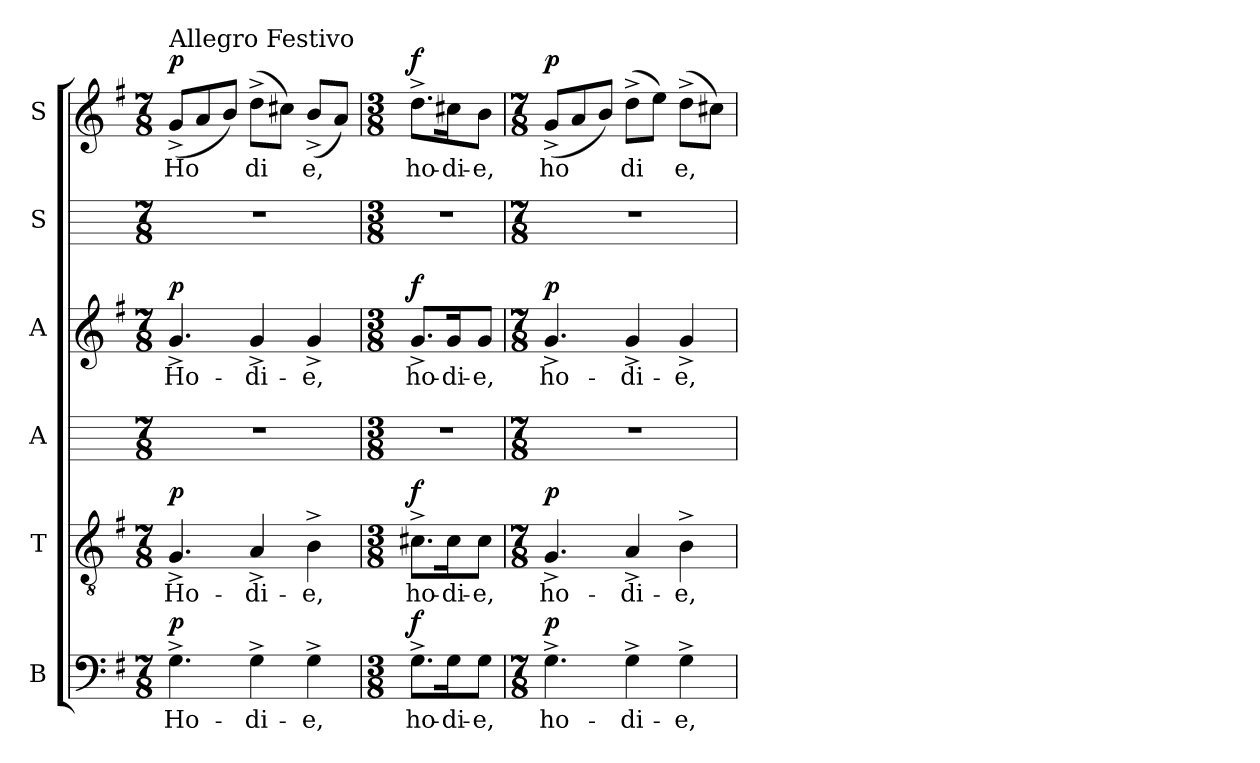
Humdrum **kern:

**kern	**text	**dynam	**kern	**text	**dynam	**kern	**kern	**text	**dynam	**kern	**kern	**text	**dynam
*part6	*part6	*part6	*part5	*part5	*part5	*part4	*part3	*part3	*part3	*part2	*part1	*part1	*part1
*staff6	*staff6	*staff6	*staff5	*staff5	*staff5	*staff4	*staff3	*staff3	*staff3	*staff2	*staff1	*staff1	*staff1
*I"B	*	*	*I"T	*	*	*I"A	*I"A	*	*	*I"S	*I"S	*	*
*I'B	*	*	*I'T	*	*	*I'A	*I'A	*	*	*I'S	*I'S	*	*
!!LO:PB:g=z
*stria5	*	*	*stria5	*	*	*stria5	*stria5	*	*	*stria5	*stria5	*	*
*clefF4	*	*	*clefGv2	*	*	*	*clefG2	*	*	*	*clefG2	*	*
*k[f#]	*	*	*k[f#]	*	*	*k[]	*k[f#]	*	*	*k[]	*k[f#]	*	*
*G:	*	*	*G:	*	*	*C:	*G:	*	*	*C:	*G:	*	*
*M7/8	*	*	*M7/8	*	*	*M7/8	*M7/8	*	*	*M7/8	*M7/8	*	*
=1	=1	=1	=1	=1	=1	=1	=1	=1	=1	=1	=1	=1	=1
!	!	!	!	!	!	!	!	!	!	!	!LO:TX:a:t=Allegro Festivo	!	!
!	!LO:LY:b:cj	!LO:DY:b	!	!LO:LY:b:cj	!LO:DY:b	!	!	!LO:LY:b:cj	!LO:DY:b	!	!	!LO:LY:b:cj	!LO:DY:b
4.G^>\	Ho-	p	4.G^>/	Ho-	p	2..r	4.g^>/	Ho-	p	2..r	(<8g^>/L	Ho-	p
!	!	!	!	!	!	!	!	!	!	!	!	!LO:LY:b:cj	!
.	.	.	.	.	.	.	.	.	.	.	8a/	--	.
!	!	!	!	!	!	!	!	!	!	!	!	!LO:LY:b:cj	!
.	.	.	.	.	.	.	.	.	.	.	8b/J)	--	.
!	!LO:LY:b:cj	!	!	!LO:LY:b:cj	!	!	!	!LO:LY:b:cj	!	!	!	!LO:LY:b:cj	!
4G^>\	-di-	.	4A^>/	-di-	.	.	4g^>/	-di-	.	.	(>8dd^>\L	-di-	.
!	!	!	!	!	!	!	!	!	!	!	!	!LO:LY:b:cj	!
.	.	.	.	.	.	.	.	.	.	.	8cc#X\J)	--	.
!	!LO:LY:b:cj	!	!	!LO:LY:b:cj	!	!	!	!LO:LY:b:cj	!	!	!	!LO:LY:b:cj	!
4G^>\	-e,	.	4B^>\	-e,	.	.	4g^>/	-e,	.	.	(<8b^>/L	-e,	.
!	!	!	!	!	!	!	!	!	!	!	!	!LO:LY:b:cj	!
.	.	.	.	.	.	.	.	.	.	.	8a/J)	.	.
=2	=2	=2	=2	=2	=2	=2	=2	=2	=2	=2	=2	=2	=2
*M3/8	*	*	*M3/8	*	*	*M3/8	*M3/8	*	*	*M3/8	*M3/8	*	*
!	!LO:LY:b:cj	!LO:DY:b	!	!LO:LY:b:cj	!LO:DY:b	!	!	!LO:LY:b:cj	!LO:DY:b	!	!	!LO:LY:b:cj	!LO:DY:b
8.G^>\L	ho-	f	8.c#X^>\L	ho-	f	4.r	8.g^>/L	ho-	f	4.r	8.dd^>\L	ho-	f
!	!LO:LY:b:cj	!	!	!LO:LY:b:cj	!	!	!	!LO:LY:b:cj	!	!	!	!LO:LY:b:cj	!
16G\	-di-	.	16c#\	-di-	.	.	16g/	-di-	.	.	16cc#X\	-di-	.
!	!LO:LY:b:cj	!	!	!LO:LY:b:cj	!	!	!	!LO:LY:b:cj	!	!	!	!LO:LY:b:cj	!
8G\J	-e,	.	8c#\J	-e,	.	.	8g/J	-e,	.	.	8b\J	-e,	.
=3	=3	=3	=3	=3	=3	=3	=3	=3	=3	=3	=3	=3	=3
*M7/8	*	*	*M7/8	*	*	*M7/8	*M7/8	*	*	*M7/8	*M7/8	*	*
!	!LO:LY:b:cj	!LO:DY:b	!	!LO:LY:b:cj	!LO:DY:b	!	!	!LO:LY:b:cj	!LO:DY:b	!	!	!LO:LY:b:cj	!LO:DY:b
4.G^>\	ho-	p	4.G^>/	ho-	p	2..r	4.g^>/	ho-	p	2..r	(<8g^>/L	ho-	p
!	!	!	!	!	!	!	!	!	!	!	!	!LO:LY:b:cj	!
.	.	.	.	.	.	.	.	.	.	.	8a/	--	.
!	!	!	!	!	!	!	!	!	!	!	!	!LO:LY:b:cj	!
.	.	.	.	.	.	.	.	.	.	.	8b/J)	--	.
!	!LO:LY:b:cj	!	!	!LO:LY:b:cj	!	!	!	!LO:LY:b:cj	!	!	!	!LO:LY:b:cj	!
4G^>\	-di-	.	4A^>/	-di-	.	.	4g^>/	-di-	.	.	(>8dd^>\L	-di-	.
!	!	!	!	!	!	!	!	!	!	!	!	!LO:LY:b:cj	!
.	.	.	.	.	.	.	.	.	.	.	8ee\J)	--	.
!	!LO:LY:b:cj	!	!	!LO:LY:b:cj	!	!	!	!LO:LY:b:cj	!	!	!	!LO:LY:b:cj	!
4G^>\	-e,	.	4B^>\	-e,	.	.	4g^>/	-e,	.	.	(>8dd^>\L	-e,	.
!	!	!	!	!	!	!	!	!	!	!	!	!LO:LY:b:cj	!
.	.	.	.	.	.	.	.	.	.	.	8cc#X\J)	.	.
=	=	=	=	=	=	=	=	=	=	=	=	=	=
*-	*-	*-	*-	*-	*-	*-	*-	*-	*-	*-	*-	*-	*-
